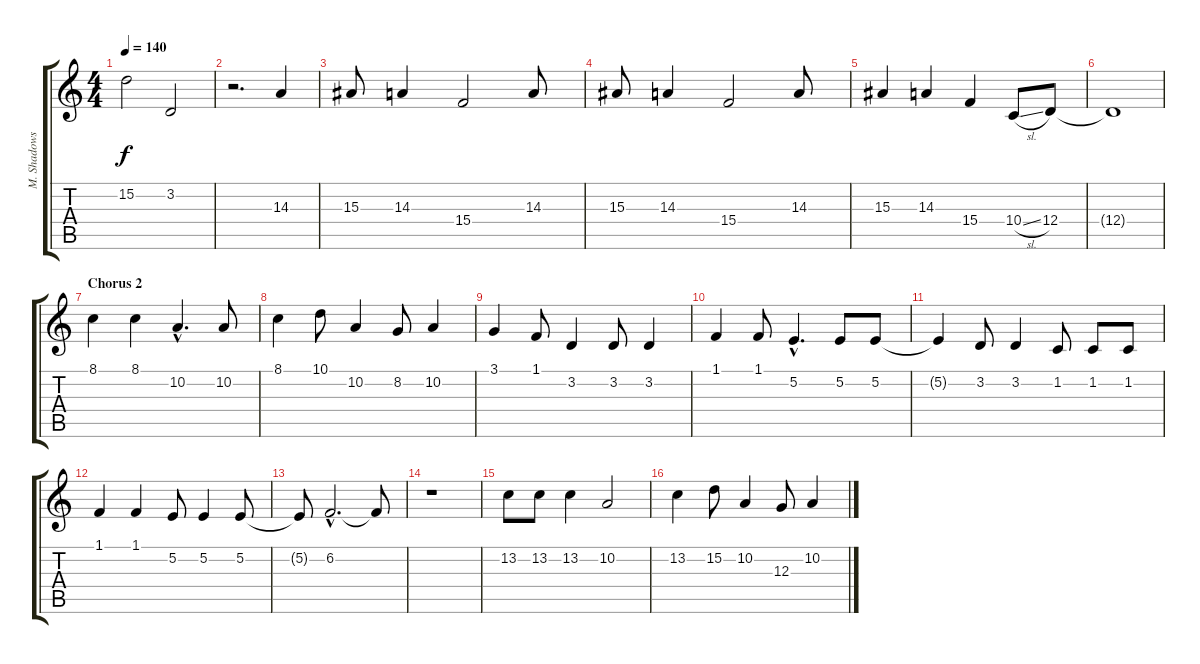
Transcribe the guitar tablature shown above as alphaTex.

\track ("M. Shadows" "M. Shadows") {instrument clarinet}
\staff {score tabs}
\tuning (E4 B3 G3 D3 A2 D2) {hide}
\ts (4 4)
\tempo 140
\clef g2
\ks c
15.2{t}.2{dy f} 3.2.2 |
r.2{d} 14.3.4 |
15.3.8 14.3.4 15.4.2 14.3.8 |
15.3.8 14.3.4 15.4.2 14.3.8 |
15.3.4 14.3.4 15.4.4 10.4{sl}.8 12.4.8 |
12.4{t}.1 |
\section ("" "Chorus 2")
8.1.4 8.1.4 10.2{hac}.4{d} 10.2.8 |
8.1.4 10.1.8 10.2.4 8.2.8 10.2.4 |
3.1.4 1.1.8 3.2.4 3.2.8 3.2.4 |
1.1.4 1.1.8 5.2{hac}.4{d} 5.2.8 5.2.8 |
5.2{t}.4 3.2.8 3.2.4 1.2.8 1.2.8 1.2.8 |
1.1.4 1.1.4 5.2.8 5.2.4 5.2.8 |
5.2{t}.8 6.2{hac}.2{d} 6.2{t}.8 |
r.1 |
13.2.8 13.2.8 13.2.4 10.2.2 |
13.2.4 15.2.8 10.2.4 12.3.8 10.2.4
